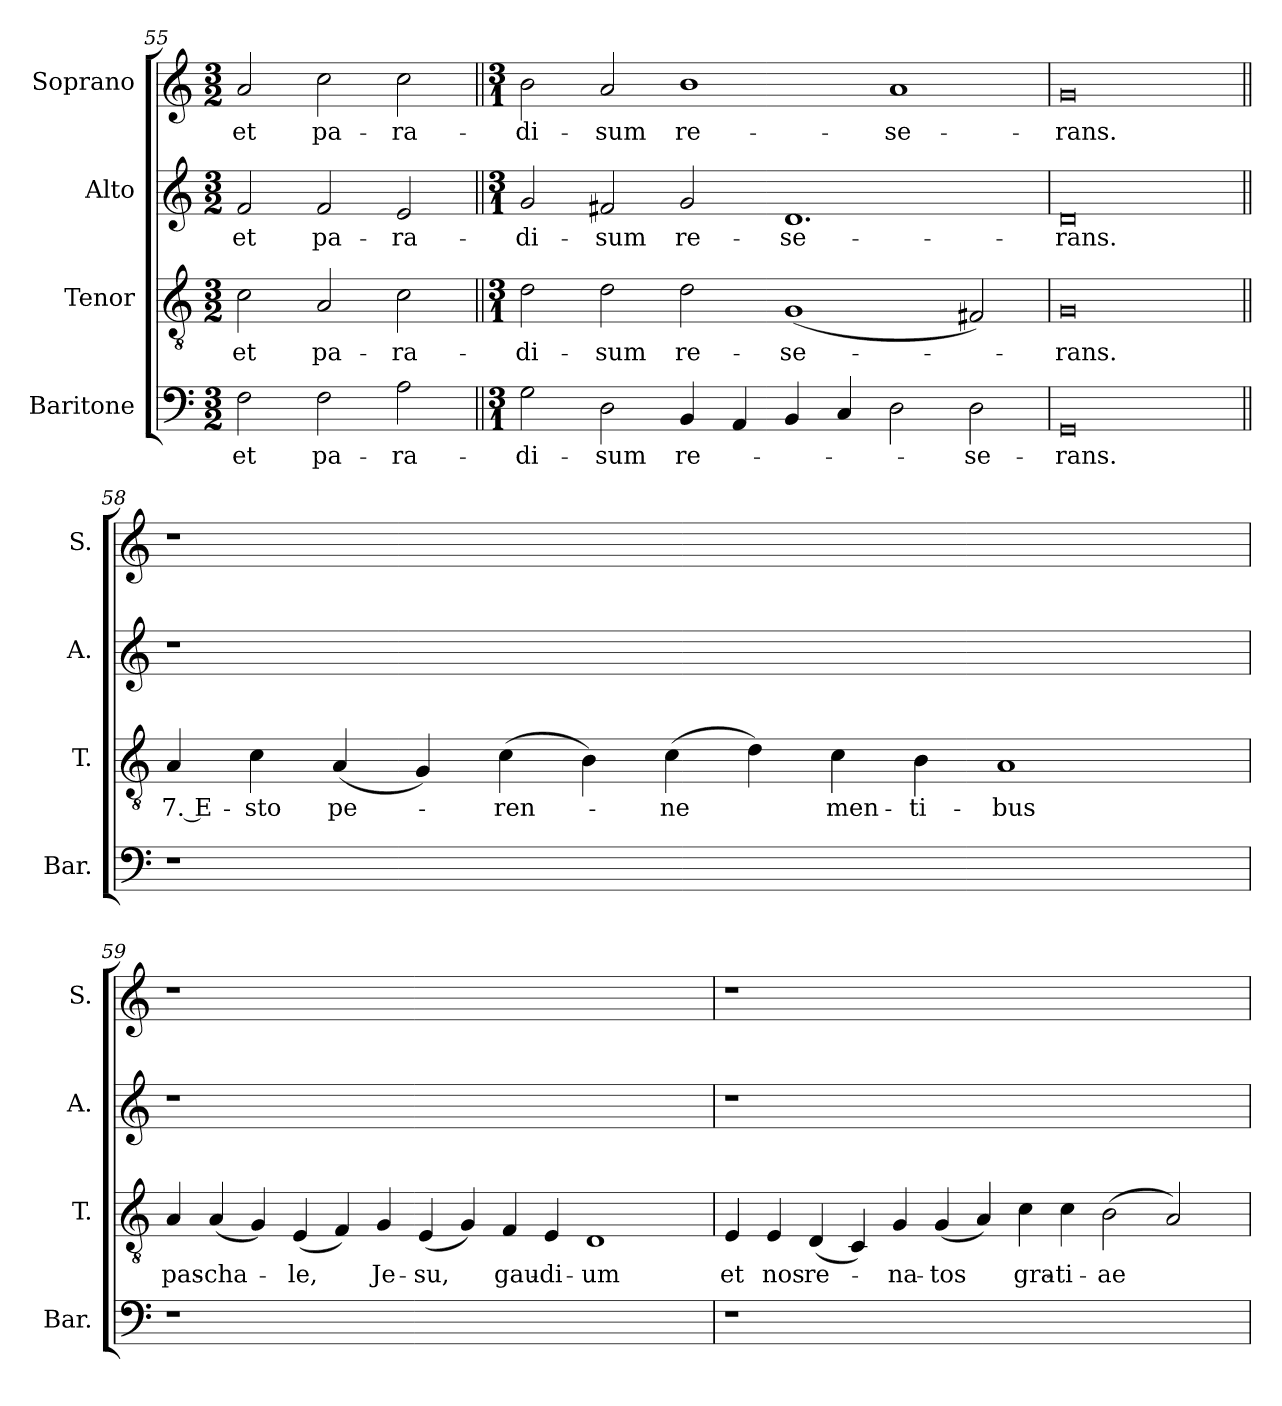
**kern	**text	**kern	**text	**kern	**text	**kern	**text
*part4	*part4	*part3	*part3	*part2	*part2	*part1	*part1
*staff4	*staff4	*staff3	*staff3	*staff2	*staff2	*staff1	*staff1
*I"Baritone	*	*I"Tenor	*	*I"Alto	*	*I"Soprano	*
*I'Bar.	*	*I'T.	*	*I'A.	*	*I'S.	*
*clefF4	*	*clefGv2	*	*clefG2	*	*clefG2	*
*	*	*ITrd7c12	*	*	*	*	*
*k[]	*	*k[]	*	*k[]	*	*k[]	*
*C:	*	*C:	*	*C:	*	*C:	*
*M3/2	*	*M3/2	*	*M3/2	*	*M3/2	*
=55	=55	=55	=55	=55	=55	=55	=55
!	!LO:LY:b:color=#000000	!	!	!	!	!	!
!	!	!	!LO:LY:b:color=#000000	!	!	!	!
!	!	!	!	!	!LO:LY:b:color=#000000	!	!
!	!	!	!	!	!	!	!LO:LY:b:color=#000000
2Fi\	et	2Ci\	et	2fi/	et	2ai/	et
!	!LO:LY:b:color=#000000	!	!	!	!	!	!
!	!	!	!LO:LY:b:color=#000000	!	!	!	!
!	!	!	!	!	!LO:LY:b:color=#000000	!	!
!	!	!	!	!	!	!	!LO:LY:b:color=#000000
2Fi\	pa-	2AAi/	pa-	2fi/	pa-	2cci\	pa-
!	!LO:LY:b:color=#000000	!	!	!	!	!	!
!	!	!	!LO:LY:b:color=#000000	!	!	!	!
!	!	!	!	!	!LO:LY:b:color=#000000	!	!
!	!	!	!	!	!	!	!LO:LY:b:color=#000000
2Ai\	-ra-	2Ci\	-ra-	2ei/	-ra-	2cci\	-ra-
=56||	=56||	=56||	=56||	=56||	=56||	=56||	=56||
*M3/1	*	*M3/1	*	*M3/1	*	*M3/1	*
!	!LO:LY:b:color=#000000	!	!	!	!	!	!
!	!	!	!LO:LY:b:color=#000000	!	!	!	!
!	!	!	!	!	!LO:LY:b:color=#000000	!	!
!	!	!	!	!	!	!	!LO:LY:b:color=#000000
2Gi\	-di-	2Di\	-di-	2gi/	-di-	2bi\	-di-
!	!LO:LY:b:color=#000000	!	!	!	!	!	!
!	!	!	!LO:LY:b:color=#000000	!	!	!	!
!	!	!	!	!	!LO:LY:b:color=#000000	!	!
!	!	!	!	!	!	!	!LO:LY:b:color=#000000
2Di\	-sum	2Di\	-sum	2f#Xi/	-sum	2ai/	-sum
!	!LO:LY:b:color=#000000	!	!	!	!	!	!
!	!	!	!LO:LY:b:color=#000000	!	!	!	!
!	!	!	!	!	!LO:LY:b:color=#000000	!	!
!	!	!	!	!	!	!	!LO:LY:b:color=#000000
4BBi/	re-	2Di\	re-	2gi/	re-	1bi	re-
4AAi/	.	.	.	.	.	.	.
!	!	!	!LO:LY:b:color=#000000	!	!	!	!
!	!	!	!	!	!LO:LY:b:color=#000000	!	!
4BBi/	.	(1GGi	-se-	1.di	-se-	.	.
4Ci/	.	.	.	.	.	.	.
!	!	!	!	!	!	!	!LO:LY:b:color=#000000
2Di\	.	.	.	.	.	1ai	-se-
!	!LO:LY:b:color=#000000	!	!	!	!	!	!
2Di\	-se-	2FF#Xi/)	.	.	.	.	.
=57	=57	=57	=57	=57	=57	=57	=57
!	!LO:LY:b:color=#000000	!	!	!	!	!	!
!	!	!	!LO:LY:b:color=#000000	!	!	!	!
!	!	!	!	!	!LO:LY:b:color=#000000	!	!
!	!	!	!	!	!	!	!LO:LY:b:color=#000000
0GGi	-rans.	0GGi	-rans.	0di	-rans.	0gi	-rans.
!!LO:PB:g=z
=58||	=58||	=58||	=58||	=58||	=58||	=58||	=58||
!LO:N:vis=1	!	!	!	!	!	!	!
*	*	*MM136	*	*	*	*MM136	*
!	!	!	!LO:LY:b:color=#000000	!LO:N:vis=1	!	!LO:N:vis=1	!
0.r	.	4AAi/	7. E-	0.r	.	0.r	.
!	!	!	!LO:LY:b:color=#000000	!	!	!	!
.	.	4Ci\	-sto	.	.	.	.
!	!	!	!LO:LY:b:color=#000000	!	!	!	!
.	.	(4AAi/	pe-	.	.	.	.
.	.	4GGi/)	.	.	.	.	.
!	!	!	!LO:LY:b:color=#000000	!	!	!	!
.	.	(4Ci\	-ren-	.	.	.	.
.	.	4BBi\)	.	.	.	.	.
!	!	!	!LO:LY:b:color=#000000	!	!	!	!
.	.	(4Ci\	-ne	.	.	.	.
.	.	4Di\)	.	.	.	.	.
!	!	!	!LO:LY:b:color=#000000	!	!	!	!
.	.	4Ci\	men-	.	.	.	.
!	!	!	!LO:LY:b:color=#000000	!	!	!	!
.	.	4BBi\	-ti-	.	.	.	.
!	!	!	!LO:LY:b:color=#000000	!	!	!	!
.	.	1AAi	-bus	.	.	.	.
2ryy	.	.	.	2ryy	.	2ryy	.
=59	=59	=59	=59	=59	=59	=59	=59
!LO:N:vis=1	!	!	!	!	!	!	!
!	!	!	!LO:LY:b:color=#000000	!LO:N:vis=1	!	!LO:N:vis=1	!
0.r	.	4AAi/	pas-	0.r	.	0.r	.
!	!	!	!LO:LY:b:color=#000000	!	!	!	!
.	.	(4AAi/	-cha-	.	.	.	.
.	.	4GGi/)	.	.	.	.	.
!	!	!	!LO:LY:b:color=#000000	!	!	!	!
.	.	(4EEi/	-le,	.	.	.	.
.	.	4FFi/)	.	.	.	.	.
!	!	!	!LO:LY:b:color=#000000	!	!	!	!
.	.	4GGi/	Je-	.	.	.	.
!	!	!	!LO:LY:b:color=#000000	!	!	!	!
.	.	(4EEi/	-su,	.	.	.	.
.	.	4GGi/)	.	.	.	.	.
!	!	!	!LO:LY:b:color=#000000	!	!	!	!
.	.	4FFi/	gau-	.	.	.	.
!	!	!	!LO:LY:b:color=#000000	!	!	!	!
.	.	4EEi/	-di-	.	.	.	.
!	!	!	!LO:LY:b:color=#000000	!	!	!	!
.	.	1DDi	-um	.	.	.	.
2ryy	.	.	.	2ryy	.	2ryy	.
=60	=60	=60	=60	=60	=60	=60	=60
!LO:N:vis=1	!	!	!	!	!	!	!
!	!	!	!LO:LY:b:color=#000000	!LO:N:vis=1	!	!LO:N:vis=1	!
0.r	.	4EEi/	et	0.r	.	0.r	.
!	!	!	!LO:LY:b:color=#000000	!	!	!	!
.	.	4EEi/	nos	.	.	.	.
!	!	!	!LO:LY:b:color=#000000	!	!	!	!
.	.	(4DDi/	re-	.	.	.	.
.	.	4CCi/)	.	.	.	.	.
!	!	!	!LO:LY:b:color=#000000	!	!	!	!
.	.	4GGi/	-na-	.	.	.	.
!	!	!	!LO:LY:b:color=#000000	!	!	!	!
.	.	(4GGi/	-tos	.	.	.	.
.	.	4AAi/)	.	.	.	.	.
!	!	!	!LO:LY:b:color=#000000	!	!	!	!
.	.	4Ci\	gra-	.	.	.	.
!	!	!	!LO:LY:b:color=#000000	!	!	!	!
.	.	4Ci\	-ti-	.	.	.	.
!	!	!	!LO:LY:b:color=#000000	!	!	!	!
.	.	(2BBi\	-ae	.	.	.	.
.	.	2AAi/)	.	.	.	.	.
4ryy	.	.	.	4ryy	.	4ryy	.
=	=	=	=	=	=	=	=
*-	*-	*-	*-	*-	*-	*-	*-
